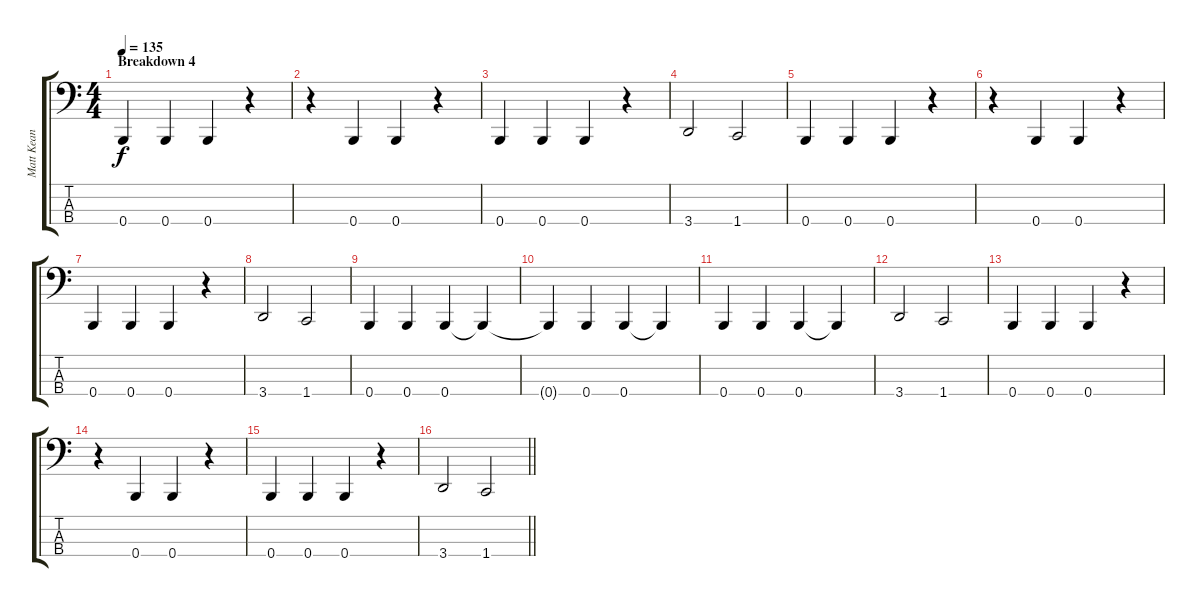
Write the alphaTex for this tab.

\track ("Matt Kean" "Matt Kean") {instrument electricbasspick}
\staff {score tabs}
\tuning (E2 B1 Gb1 B0) {hide}
\ts (4 4)
\section ("" "Breakdown 4")
\tempo 135
\clef f4
\ks c
0.4.4{dy f} 0.4.4 0.4.4 r.4 |
r.4 0.4.4 0.4.4 r.4 |
0.4.4 0.4.4 0.4.4 r.4 |
3.4.2 1.4.2 |
0.4.4 0.4.4 0.4.4 r.4 |
r.4 0.4.4 0.4.4 r.4 |
0.4.4 0.4.4 0.4.4 r.4 |
3.4.2 1.4.2 |
0.4.4 0.4.4 0.4.4 0.4{t}.4 |
0.4{t}.4 0.4.4 0.4.4 0.4{t}.4 |
0.4.4 0.4.4 0.4.4 0.4{t}.4 |
3.4.2 1.4.2 |
0.4.4 0.4.4 0.4.4 r.4 |
r.4 0.4.4 0.4.4 r.4 |
0.4.4 0.4.4 0.4.4 r.4 |
\barLineRight lightlight
3.4.2 1.4.2
